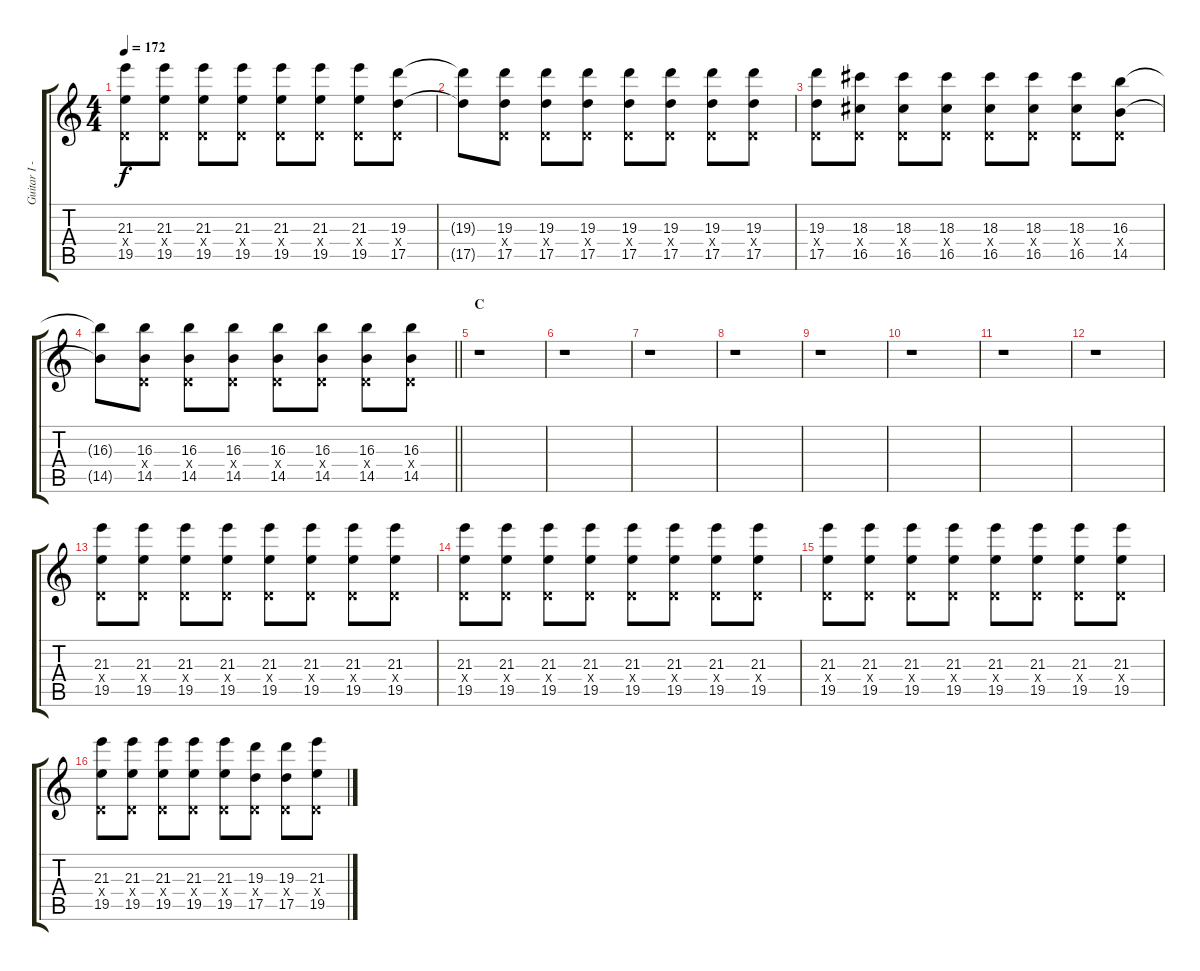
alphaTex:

\track ("Guitar I - Gotoh" "Guitar I -") {instrument distortionguitar}
\staff {score tabs}
\tuning (E4 B3 G3 D3 A2 E2) {hide}
\ts (4 4)
\tempo 172
\clef g2
\ks c
(21.3 0.4{x} 19.5).8{dy f} (21.3 0.4{x} 19.5).8 (21.3 0.4{x} 19.5).8 (21.3 0.4{x} 19.5).8 (21.3 0.4{x} 19.5).8 (21.3 0.4{x} 19.5).8 (21.3 0.4{x} 19.5).8 (19.3 0.4{x} 17.5).8 |
(19.3{t} 17.5{t}).8 (19.3 0.4{x} 17.5).8 (19.3 0.4{x} 17.5).8 (19.3 0.4{x} 17.5).8 (19.3 0.4{x} 17.5).8 (19.3 0.4{x} 17.5).8 (19.3 0.4{x} 17.5).8 (19.3 0.4{x} 17.5).8 |
(19.3 0.4{x} 17.5).8 (18.3 0.4{x} 16.5).8 (18.3 0.4{x} 16.5).8 (18.3 0.4{x} 16.5).8 (18.3 0.4{x} 16.5).8 (18.3 0.4{x} 16.5).8 (18.3 0.4{x} 16.5).8 (16.3 0.4{x} 14.5).8 |
\barLineRight lightlight
(16.3{t} 14.5{t}).8 (16.3 0.4{x} 14.5).8 (16.3 0.4{x} 14.5).8 (16.3 0.4{x} 14.5).8 (16.3 0.4{x} 14.5).8 (16.3 0.4{x} 14.5).8 (16.3 0.4{x} 14.5).8 (16.3 0.4{x} 14.5).8 |
\section ("" "C")
r.1 |
r.1 |
r.1 |
r.1 |
r.1 |
r.1 |
r.1 |
r.1 |
(21.3 0.4{x} 19.5).8 (21.3 0.4{x} 19.5).8 (21.3 0.4{x} 19.5).8 (21.3 0.4{x} 19.5).8 (21.3 0.4{x} 19.5).8 (21.3 0.4{x} 19.5).8 (21.3 0.4{x} 19.5).8 (21.3 0.4{x} 19.5).8 |
(21.3 0.4{x} 19.5).8 (21.3 0.4{x} 19.5).8 (21.3 0.4{x} 19.5).8 (21.3 0.4{x} 19.5).8 (21.3 0.4{x} 19.5).8 (21.3 0.4{x} 19.5).8 (21.3 0.4{x} 19.5).8 (21.3 0.4{x} 19.5).8 |
(21.3 0.4{x} 19.5).8 (21.3 0.4{x} 19.5).8 (21.3 0.4{x} 19.5).8 (21.3 0.4{x} 19.5).8 (21.3 0.4{x} 19.5).8 (21.3 0.4{x} 19.5).8 (21.3 0.4{x} 19.5).8 (21.3 0.4{x} 19.5).8 |
(21.3 0.4{x} 19.5).8 (21.3 0.4{x} 19.5).8 (21.3 0.4{x} 19.5).8 (21.3 0.4{x} 19.5).8 (21.3 0.4{x} 19.5).8 (19.3 0.4{x} 17.5).8 (19.3 0.4{x} 17.5).8 (21.3 0.4{x} 19.5).8
